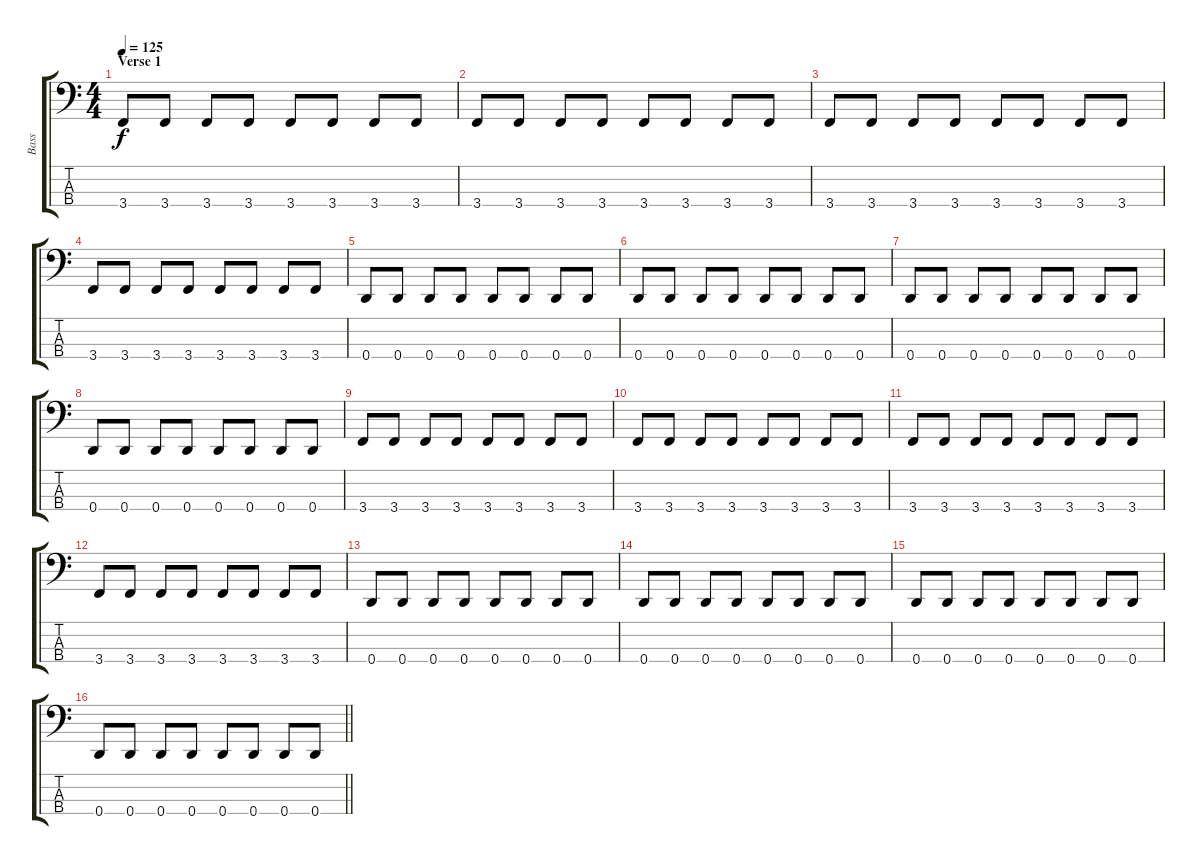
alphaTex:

\track ("Bass" "Bass") {instrument electricbassfinger}
\staff {score tabs}
\tuning (G2 D2 A1 D1) {hide}
\ts (4 4)
\section ("" "Verse 1")
\tempo 125
\clef f4
\ks c
3.4.8{dy f} 3.4.8 3.4.8 3.4.8 3.4.8 3.4.8 3.4.8 3.4.8 |
3.4.8 3.4.8 3.4.8 3.4.8 3.4.8 3.4.8 3.4.8 3.4.8 |
3.4.8 3.4.8 3.4.8 3.4.8 3.4.8 3.4.8 3.4.8 3.4.8 |
3.4.8 3.4.8 3.4.8 3.4.8 3.4.8 3.4.8 3.4.8 3.4.8 |
0.4.8 0.4.8 0.4.8 0.4.8 0.4.8 0.4.8 0.4.8 0.4.8 |
0.4.8 0.4.8 0.4.8 0.4.8 0.4.8 0.4.8 0.4.8 0.4.8 |
0.4.8 0.4.8 0.4.8 0.4.8 0.4.8 0.4.8 0.4.8 0.4.8 |
0.4.8 0.4.8 0.4.8 0.4.8 0.4.8 0.4.8 0.4.8 0.4.8 |
3.4.8 3.4.8 3.4.8 3.4.8 3.4.8 3.4.8 3.4.8 3.4.8 |
3.4.8 3.4.8 3.4.8 3.4.8 3.4.8 3.4.8 3.4.8 3.4.8 |
3.4.8 3.4.8 3.4.8 3.4.8 3.4.8 3.4.8 3.4.8 3.4.8 |
3.4.8 3.4.8 3.4.8 3.4.8 3.4.8 3.4.8 3.4.8 3.4.8 |
0.4.8 0.4.8 0.4.8 0.4.8 0.4.8 0.4.8 0.4.8 0.4.8 |
0.4.8 0.4.8 0.4.8 0.4.8 0.4.8 0.4.8 0.4.8 0.4.8 |
0.4.8 0.4.8 0.4.8 0.4.8 0.4.8 0.4.8 0.4.8 0.4.8 |
\barLineRight lightlight
0.4.8 0.4.8 0.4.8 0.4.8 0.4.8 0.4.8 0.4.8 0.4.8
